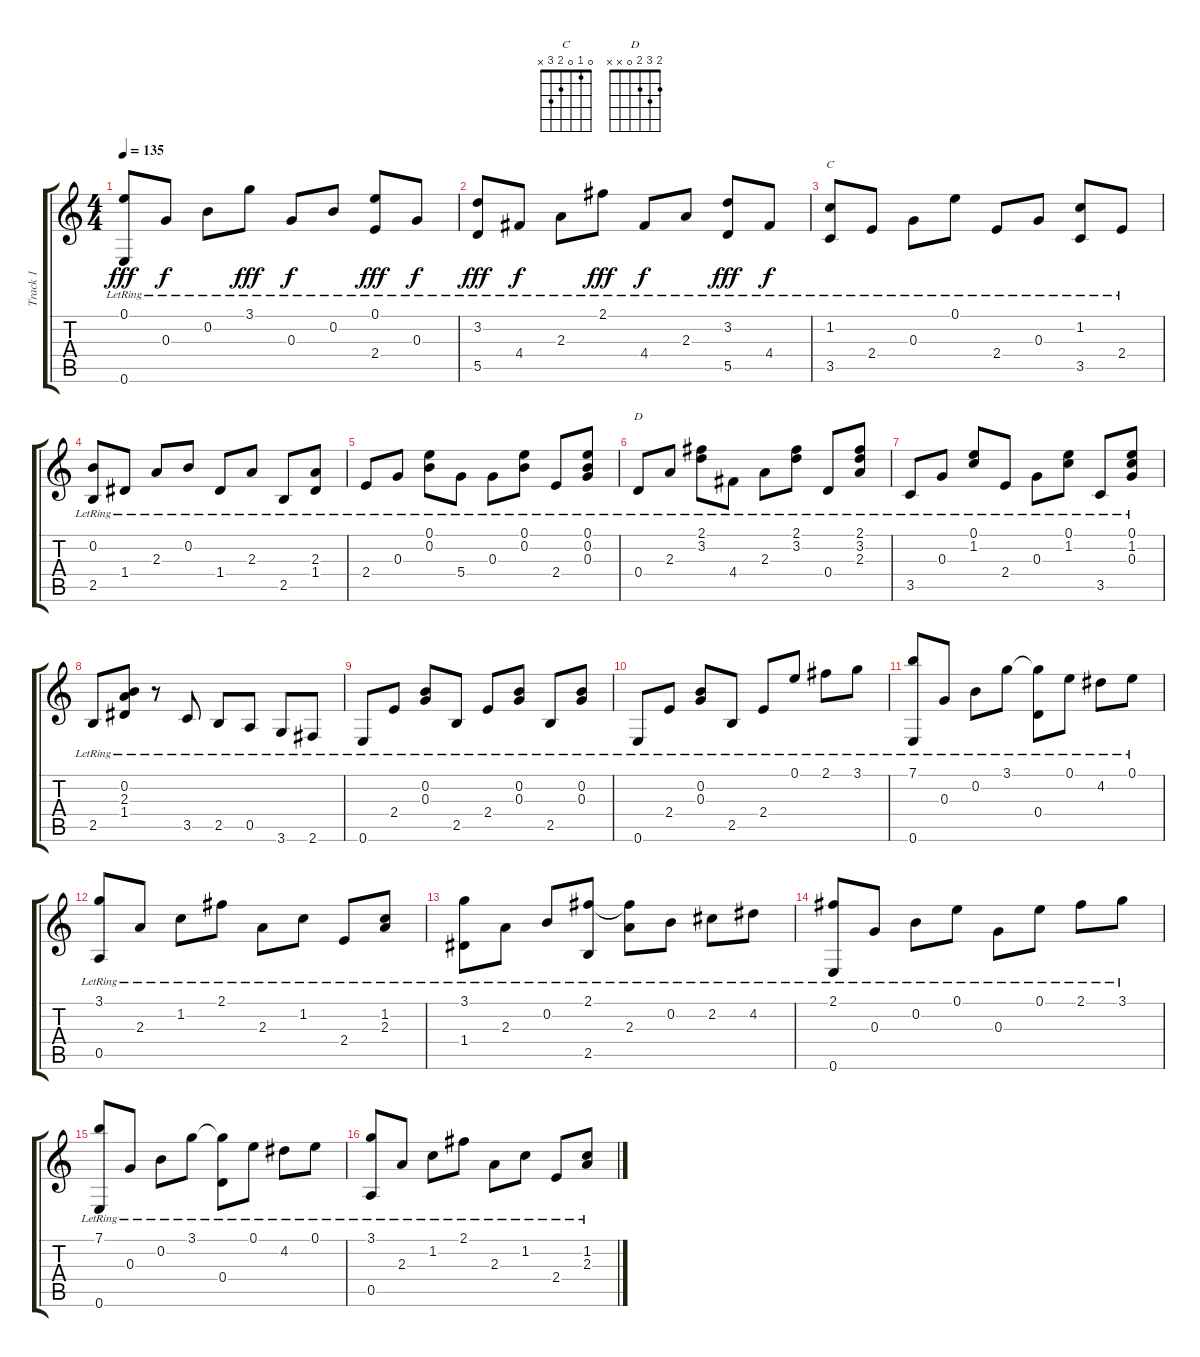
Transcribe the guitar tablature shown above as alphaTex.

\track ("Track 1" "Track 1") {instrument acousticguitarnylon}
\staff {score tabs}
\tuning (E4 B3 G3 D3 A2 E2) {hide}
\chord ("C" 0 1 0 2 3 x)
\chord ("D" 2 3 2 0 x x)
\ts (4 4)
\tempo 135
\clef g2
\ks c
(0.1{lr} 0.6{lr}).8{dy fff instrument acousticguitarnylon} 0.3{lr}.8{dy f} 0.2{lr}.8 3.1{lr}.8{dy fff} 0.3{lr}.8{dy f} 0.2{lr}.8 (0.1{lr} 2.4{lr}).8{dy fff} 0.3{lr}.8{dy f} |
(3.2{lr} 5.5{lr}).8{dy fff} 4.4{lr}.8{dy f} 2.3{lr}.8 2.1{lr}.8{dy fff} 4.4{lr}.8{dy f} 2.3{lr}.8 (3.2{lr} 5.5{lr}).8{dy fff} 4.4{lr}.8{dy f} |
(1.2{lr} 3.5{lr}).8{ch "C"} 2.4{lr}.8 0.3{lr}.8 0.1{lr}.8 2.4{lr}.8 0.3{lr}.8 (1.2{lr} 3.5{lr}).8 2.4{lr}.8 |
(0.2{lr} 2.5{lr}).8 1.4{lr}.8 2.3{lr}.8 0.2{lr}.8 1.4{lr}.8 2.3{lr}.8 2.5{lr}.8 (2.3{lr} 1.4{lr}).8 |
2.4{lr}.8 0.3{lr}.8 (0.1{lr} 0.2{lr}).8 5.4{lr}.8 0.3{lr}.8 (0.1{lr} 0.2{lr}).8 2.4{lr}.8 (0.1{lr} 0.2{lr} 0.3{lr}).8 |
0.4{lr}.8{ch "D"} 2.3{lr}.8 (2.1{lr} 3.2{lr}).8 4.4{lr}.8 2.3{lr}.8 (2.1{lr} 3.2{lr}).8 0.4{lr}.8 (2.1{lr} 3.2{lr} 2.3{lr}).8 |
3.5{lr}.8 0.3{lr}.8 (0.1{lr} 1.2{lr}).8 2.4{lr}.8 0.3{lr}.8 (0.1{lr} 1.2{lr}).8 3.5{lr}.8 (0.1{lr} 1.2{lr} 0.3{lr}).8 |
2.5{lr}.8 (0.2{lr} 2.3{lr} 1.4{lr}).8 r.8 3.5{lr}.8 2.5{lr}.8 0.5{lr}.8 3.6{lr}.8 2.6{lr}.8 |
0.6{lr}.8 2.4{lr}.8 (0.2{lr} 0.3{lr}).8 2.5{lr}.8 2.4{lr}.8 (0.2{lr} 0.3{lr}).8 2.5{lr}.8 (0.2{lr} 0.3{lr}).8 |
0.6{lr}.8 2.4{lr}.8 (0.2{lr} 0.3{lr}).8 2.5{lr}.8 2.4{lr}.8 0.1{lr}.8 2.1{lr}.8 3.1{lr}.8 |
(7.1{lr} 0.6{lr}).8 0.3{lr}.8 0.2{lr}.8 3.1{lr}.8 (3.1{t} 0.4{lr}).8 0.1{lr}.8 4.2{lr}.8 0.1{lr}.8 |
(3.1{lr} 0.5{lr}).8 2.3{lr}.8 1.2{lr}.8 2.1{lr}.8 2.3{lr}.8 1.2{lr}.8 2.4{lr}.8 (1.2{lr} 2.3{lr}).8 |
(3.1{lr} 1.4{lr}).8 2.3{lr}.8 0.2{lr}.8 (2.1{lr} 2.5{lr}).8 (2.1{t} 2.3{lr}).8 0.2{lr}.8 2.2{lr}.8 4.2{lr}.8 |
(2.1{lr} 0.6{lr}).8 0.3{lr}.8 0.2{lr}.8 0.1{lr}.8 0.3{lr}.8 0.1{lr}.8 2.1{lr}.8 3.1{lr}.8 |
(7.1{lr} 0.6{lr}).8 0.3{lr}.8 0.2{lr}.8 3.1{lr}.8 (3.1{t} 0.4{lr}).8 0.1{lr}.8 4.2{lr}.8 0.1{lr}.8 |
(3.1{lr} 0.5{lr}).8 2.3{lr}.8 1.2{lr}.8 2.1{lr}.8 2.3{lr}.8 1.2{lr}.8 2.4{lr}.8 (1.2{lr} 2.3{lr}).8
